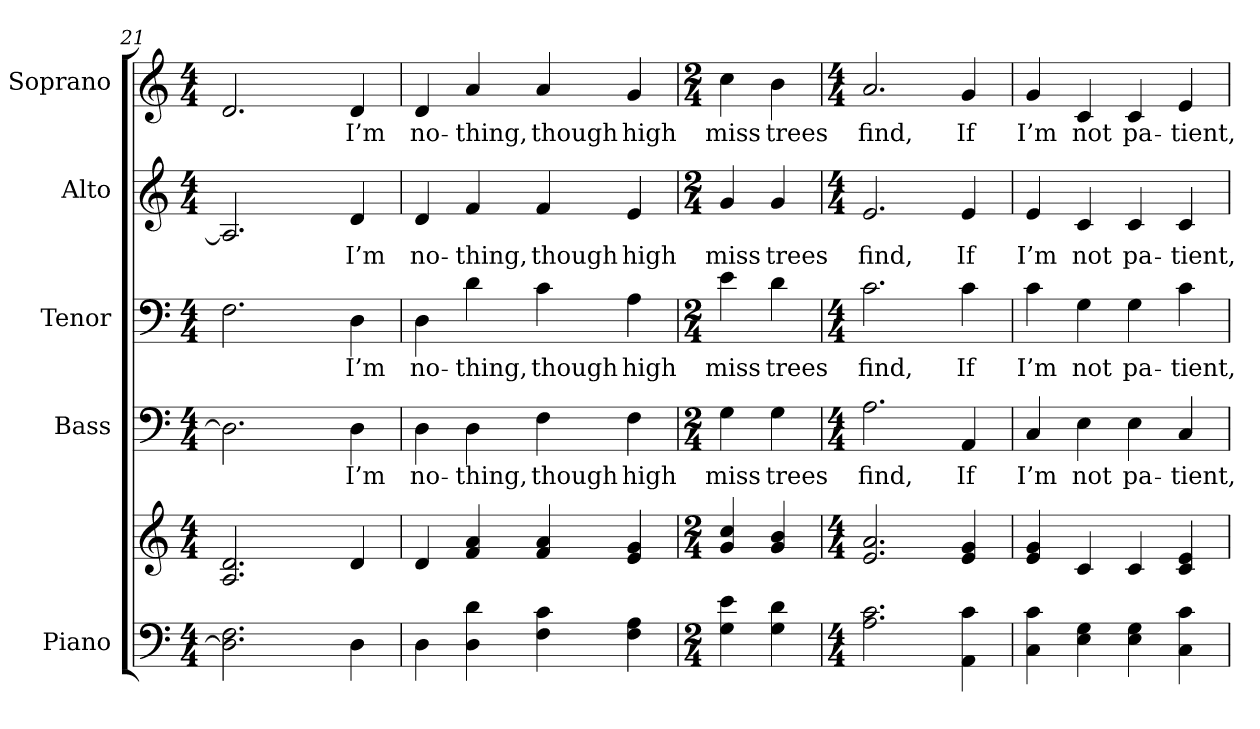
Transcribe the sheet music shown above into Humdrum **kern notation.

**kern	**kern	**kern	**text	**kern	**text	**kern	**text	**kern	**text
*part5	*part5	*part4	*part4	*part3	*part3	*part2	*part2	*part1	*part1
*staff6	*staff5	*staff4	*staff4	*staff3	*staff3	*staff2	*staff2	*staff1	*staff1
*I"Piano	*	*I"Bass	*	*I"Tenor	*	*I"Alto	*	*I"Soprano	*
*I'Pno.	*	*I'B.	*	*I'T.	*	*I'A.	*	*I'S.	*
*clefF4	*clefG2	*clefF4	*	*clefF4	*	*clefG2	*	*clefG2	*
*k[]	*k[]	*k[]	*	*k[]	*	*k[]	*	*k[]	*
*C:	*C:	*C:	*	*C:	*	*C:	*	*C:	*
*M4/4	*M4/4	*M4/4	*	*M4/4	*	*M4/4	*	*M4/4	*
=21	=21	=21	=21	=21	=21	=21	=21	=21	=21
*^	*	*	*	*	*	*	*	*	*
2.Di\] 2.Fi	2ryy	2.Ai/ 2.di	2.Di\]	.	2.Fi\	.	2.Ai/]	.	2.di/	.
.	2ryy	.	.	.	.	.	.	.	.	.
!	!	!	!	!LO:LY:b:color=#000000	!	!	!	!	!	!
!	!	!	!	!	!	!LO:LY:b:color=#000000	!	!	!	!
!	!	!	!	!	!	!	!	!LO:LY:b:color=#000000	!	!
!	!	!	!	!	!	!	!	!	!	!LO:LY:b:color=#000000
4Di\	.	4di/	4Di\	I’m	4Di\	I’m	4di/	I’m	4di/	I’m
*v	*v	*	*	*	*	*	*	*	*	*
=22	=22	=22	=22	=22	=22	=22	=22	=22	=22
!	!	!	!LO:LY:b:color=#000000	!	!	!	!	!	!
!	!	!	!	!	!LO:LY:b:color=#000000	!	!	!	!
!	!	!	!	!	!	!	!LO:LY:b:color=#000000	!	!
!	!	!	!	!	!	!	!	!	!LO:LY:b:color=#000000
4Di\	4di/	4Di\	no-	4Di\	no-	4di/	no-	4di/	no-
!	!	!	!LO:LY:b:color=#000000	!	!	!	!	!	!
!	!	!	!	!	!LO:LY:b:color=#000000	!	!	!	!
!	!	!	!	!	!	!	!LO:LY:b:color=#000000	!	!
!	!	!	!	!	!	!	!	!	!LO:LY:b:color=#000000
4Di\ 4di	4fi/ 4ai	4Di\	-thing,	4di\	-thing,	4fi/	-thing,	4ai/	-thing,
!	!	!	!LO:LY:b:color=#000000	!	!	!	!	!	!
!	!	!	!	!	!LO:LY:b:color=#000000	!	!	!	!
!	!	!	!	!	!	!	!LO:LY:b:color=#000000	!	!
!	!	!	!	!	!	!	!	!	!LO:LY:b:color=#000000
4Fi\ 4ci	4fi/ 4ai	4Fi\	though	4ci\	though	4fi/	though	4ai/	though
!	!	!	!LO:LY:b:color=#000000	!	!	!	!	!	!
!	!	!	!	!	!LO:LY:b:color=#000000	!	!	!	!
!	!	!	!	!	!	!	!LO:LY:b:color=#000000	!	!
!	!	!	!	!	!	!	!	!	!LO:LY:b:color=#000000
4Fi\ 4Ai	4ei/ 4gi	4Fi\	high	4Ai\	high	4ei/	high	4gi/	high
!!LO:PB:g=z
=23	=23	=23	=23	=23	=23	=23	=23	=23	=23
*M2/4	*M2/4	*M2/4	*	*M2/4	*	*M2/4	*	*M2/4	*
!	!	!	!LO:LY:b:color=#000000	!	!	!	!	!	!
!	!	!	!	!	!LO:LY:b:color=#000000	!	!	!	!
!	!	!	!	!	!	!	!LO:LY:b:color=#000000	!	!
!	!	!	!	!	!	!	!	!	!LO:LY:b:color=#000000
4Gi\ 4ei	4gi/ 4cci	4Gi\	miss	4ei\	miss	4gi/	miss	4cci\	miss
!	!	!	!LO:LY:b:color=#000000	!	!	!	!	!	!
!	!	!	!	!	!LO:LY:b:color=#000000	!	!	!	!
!	!	!	!	!	!	!	!LO:LY:b:color=#000000	!	!
!	!	!	!	!	!	!	!	!	!LO:LY:b:color=#000000
4Gi\ 4di	4gi/ 4bi	4Gi\	trees	4di\	trees	4gi/	trees	4bi\	trees
=24	=24	=24	=24	=24	=24	=24	=24	=24	=24
*M4/4	*M4/4	*M4/4	*	*M4/4	*	*M4/4	*	*M4/4	*
!	!	!	!LO:LY:b:color=#000000	!	!	!	!	!	!
!	!	!	!	!	!LO:LY:b:color=#000000	!	!	!	!
!	!	!	!	!	!	!	!LO:LY:b:color=#000000	!	!
!	!	!	!	!	!	!	!	!	!LO:LY:b:color=#000000
2.Ai\ 2.ci	2.ei/ 2.ai	2.Ai\	find,	2.ci\	find,	2.ei/	find,	2.ai/	find,
!	!	!	!LO:LY:b:color=#000000	!	!	!	!	!	!
!	!	!	!	!	!LO:LY:b:color=#000000	!	!	!	!
!	!	!	!	!	!	!	!LO:LY:b:color=#000000	!	!
!	!	!	!	!	!	!	!	!	!LO:LY:b:color=#000000
4AAi\ 4ci	4ei/ 4gi	4AAi/	If	4ci\	If	4ei/	If	4gi/	If
=25	=25	=25	=25	=25	=25	=25	=25	=25	=25
*	*^	*	*	*	*	*	*	*	*
!	!	!	!	!LO:LY:b:color=#000000	!	!	!	!	!	!
!	!	!	!	!	!	!LO:LY:b:color=#000000	!	!	!	!
!	!	!	!	!	!	!	!	!LO:LY:b:color=#000000	!	!
!	!	!	!	!	!	!	!	!	!	!LO:LY:b:color=#000000
4Ci\ 4ci	4ei/ 4gi	2ryy	4Ci/	I’m	4ci\	I’m	4ei/	I’m	4gi/	I’m
!	!	!	!	!LO:LY:b:color=#000000	!	!	!	!	!	!
!	!	!	!	!	!	!LO:LY:b:color=#000000	!	!	!	!
!	!	!	!	!	!	!	!	!LO:LY:b:color=#000000	!	!
!	!	!	!	!	!	!	!	!	!	!LO:LY:b:color=#000000
4Ei\ 4Gi	4ci/	.	4Ei\	not	4Gi\	not	4ci/	not	4ci/	not
!	!	!	!	!LO:LY:b:color=#000000	!	!	!	!	!	!
!	!	!	!	!	!	!LO:LY:b:color=#000000	!	!	!	!
!	!	!	!	!	!	!	!	!LO:LY:b:color=#000000	!	!
!	!	!	!	!	!	!	!	!	!	!LO:LY:b:color=#000000
4Ei\ 4Gi	4ci/	2ryy	4Ei\	pa-	4Gi\	pa-	4ci/	pa-	4ci/	pa-
!	!	!	!	!LO:LY:b:color=#000000	!	!	!	!	!	!
!	!	!	!	!	!	!LO:LY:b:color=#000000	!	!	!	!
!	!	!	!	!	!	!	!	!LO:LY:b:color=#000000	!	!
!	!	!	!	!	!	!	!	!	!	!LO:LY:b:color=#000000
4Ci\ 4ci	4ci/ 4ei	.	4Ci/	-tient,	4ci\	-tient,	4ci/	-tient,	4ei/	-tient,
*	*v	*v	*	*	*	*	*	*	*	*
=	=	=	=	=	=	=	=	=	=
*-	*-	*-	*-	*-	*-	*-	*-	*-	*-
